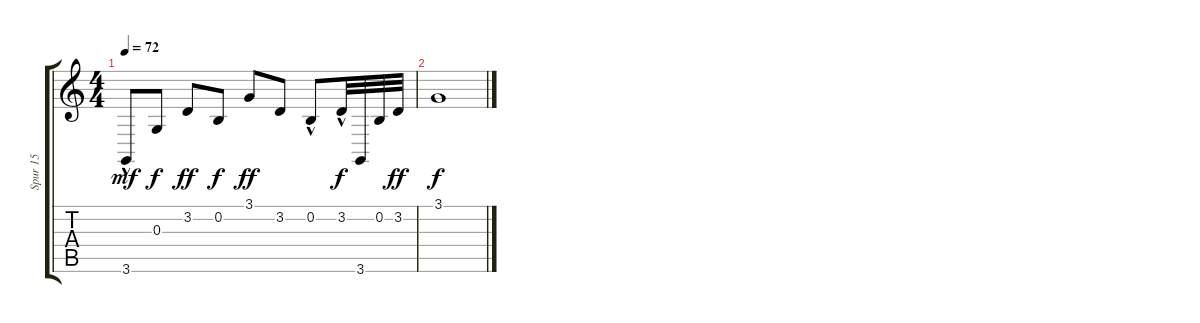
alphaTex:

\track ("Spur 15" "Spur 15") {instrument fx4atmosphere}
\staff {score tabs}
\tuning (E4 B3 G3 D3 A2 E2) {hide}
\ts (4 4)
\tempo 72
\clef g2
\ks c
3.6{hac}.8{dy mf balance 7} 0.3.8{dy f} 3.2.8{dy ff} 0.2.8{dy f} 3.1.8{dy ff} 3.2.8 0.2{hac}.8 3.2{hac}.32{dy f} 3.6.32 0.2.32 3.2.32{dy ff} |
3.1.1{dy f volume 12}
